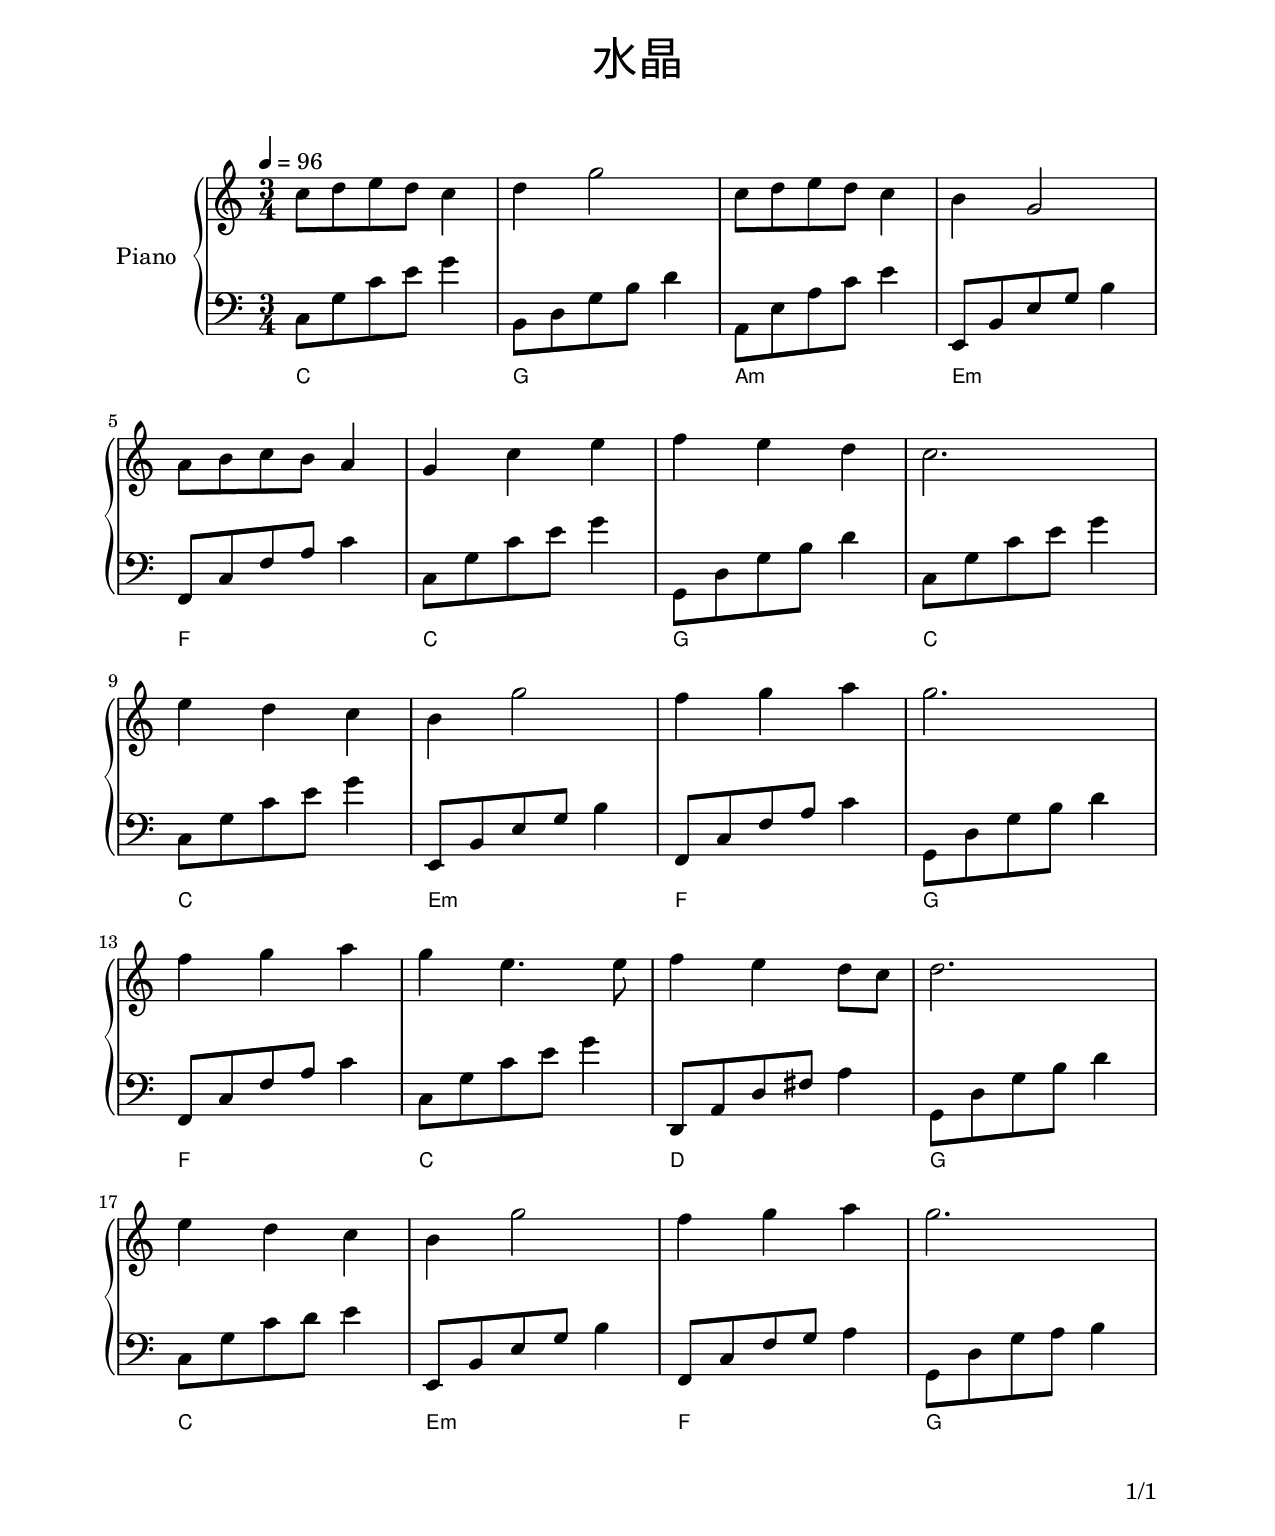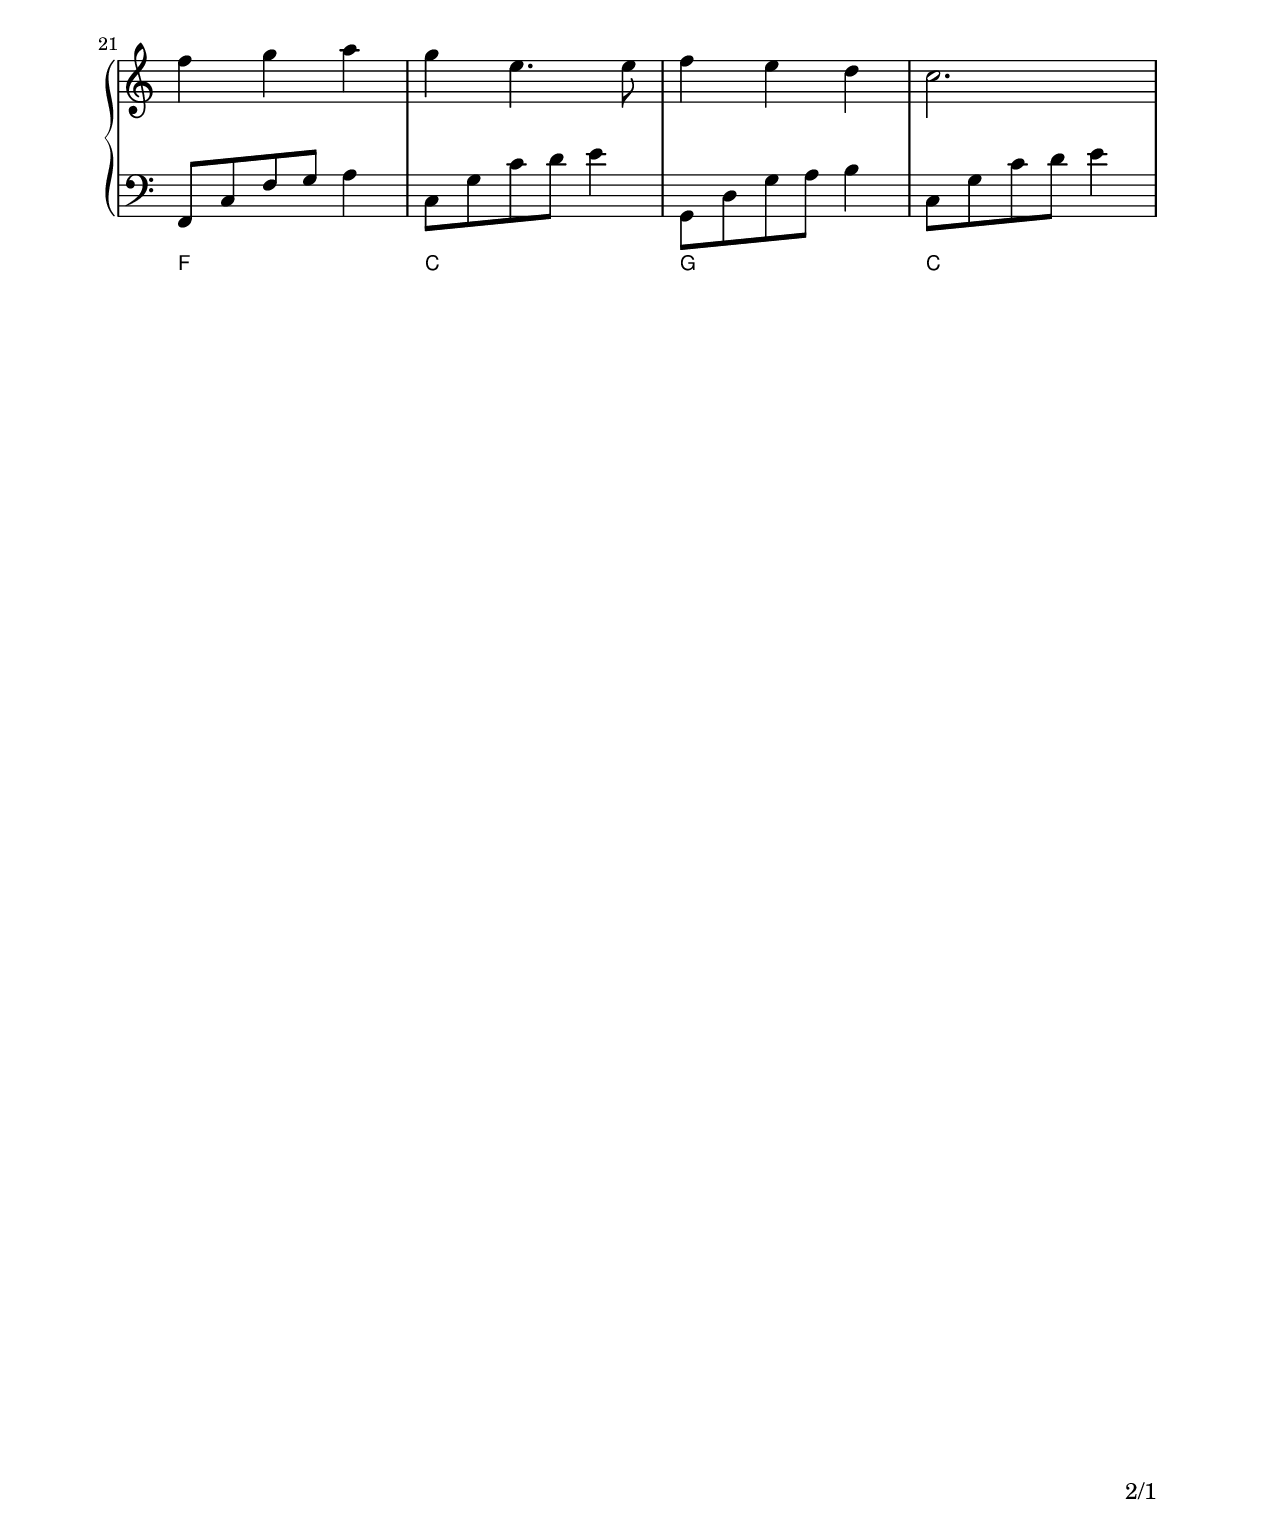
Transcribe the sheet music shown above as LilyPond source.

\version "2.24.3"
\include "../settings.v1.ly"

\header {
  title = \markup \override #'((font-name . "FangSong")(font-size . 6)) "水晶"
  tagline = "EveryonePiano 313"
}

\paper {
  total-page = 1
}

\markup \vspace #1.5

Ci   = { c8  g8  c'8 e'8 g'4 }
Cii  = { c8  g8  c'8 d'8 e'4 }
D    = { d,8 a,8 d8  fs8 a4  }
Em   = { e,8 b,8 e8  g8  b4  }
Fi   = { f,8 c8  f8  a8  c'4 }
Fii  = { f,8 c8  f8  g8  a4  }
Gi   = { g,8 d8  g8  b8  d'4 }
Gii  = { b,8 d8  g8  b8  d'4 }
Giii = { g,8 d8  g8  a8  b4  }
Am   = { a,8 e8  a8  c'8 e'4 }

\score {
  \new PianoStaff \with {
    instrumentName = "Piano"
  } <<
    \new Staff {
      \tempo 4 = 96
      \clef treble
      \key c \major
      \time 3/4
      
      c''8 d''8 e''8 d''8 c''4 | d''4 g''2      | c''8 d''8 e''8 d''8 c''4 | b'4 g'2 | \break
      a'8  b'8  c''8 b'8  a'4  | g'4  c''4 e''4 | f''4      e''4      d''4 | c''2.   | \break
      
      e''4 d''4 c''4 | b'4  g''2       | f''4 g''4 a''4      | g''2. | \break
      f''4 g''4 a''4 | g''4 e''4. e''8 | f''4 e''4 d''8 c''8 | d''2. | \break
      e''4 d''4 c''4 | b'4  g''2       | f''4 g''4 a''4      | g''2. | \break
      f''4 g''4 a''4 | g''4 e''4. e''8 | f''4 e''4 d''4      | c''2. | \break
    }
    \new Staff {
      \clef bass
      \key c \major
      \time 3/4
      
      \Ci | \Gii | \Am | \Em |
      \Fi | \Ci  | \Gi | \Ci |
      
      \Ci  | \Em  | \Fi   | \Gi   |
      \Fi  | \Ci  | \D    | \Gi   |
      \Cii | \Em  | \Fii  | \Giii |
      \Fii | \Cii | \Giii | \Cii  |
    }
    \chords {

      c2. | g2. | a2.:m | e2.:m |
      f2. | c2. | g2.   | c2.   |
      
      c2. | e2.:m | f2. | g2. |
      f2. | c2.   | d2. | g2. |
      c2. | e2.:m | f2. | g2. |
      f2. | c2.   | g2. | c2. |
    }
  >>
  \layout {}
}

\score {
  \new PianoStaff \with {
    instrumentName = "Piano"
  } <<
    \new Staff {
      \tempo 4 = 96
      \clef treble
      \key c \major
      \time 3/4
      
      c''8 d''8 e''8 d''8 c''4 | d''4 g''2      | c''8 d''8 e''8 d''8 c''4 | b'4 g'2 | \break
      a'8  b'8  c''8 b'8  a'4  | g'4  c''4 e''4 | f''4      e''4      d''4 | c''2.   | \break
      
      e''4 d''4 c''4 | b'4  g''2       | f''4 g''4 a''4      | g''2. | \break
      f''4 g''4 a''4 | g''4 e''4. e''8 | f''4 e''4 d''8 c''8 | d''2. | \break
      e''4 d''4 c''4 | b'4  g''2       | f''4 g''4 a''4      | g''2. | \break
      f''4 g''4 a''4 | g''4 e''4. e''8 | f''4 e''4 d''4      | c''2. | \break
    }
    \new Staff {
      \clef bass
      \key c \major
      \time 3/4
      
      \Ci | \Gii | \Am | \Em |
      \Fi | \Ci  | \Gi | \Ci |
      
      \Ci  | \Em  | \Fi   | \Gi   |
      \Fi  | \Ci  | \D    | \Gi   |
      \Cii | \Em  | \Fii  | \Giii |
      \Fii | \Cii | \Giii | \Cii  |
    }
  >>
  \midi {}
}
